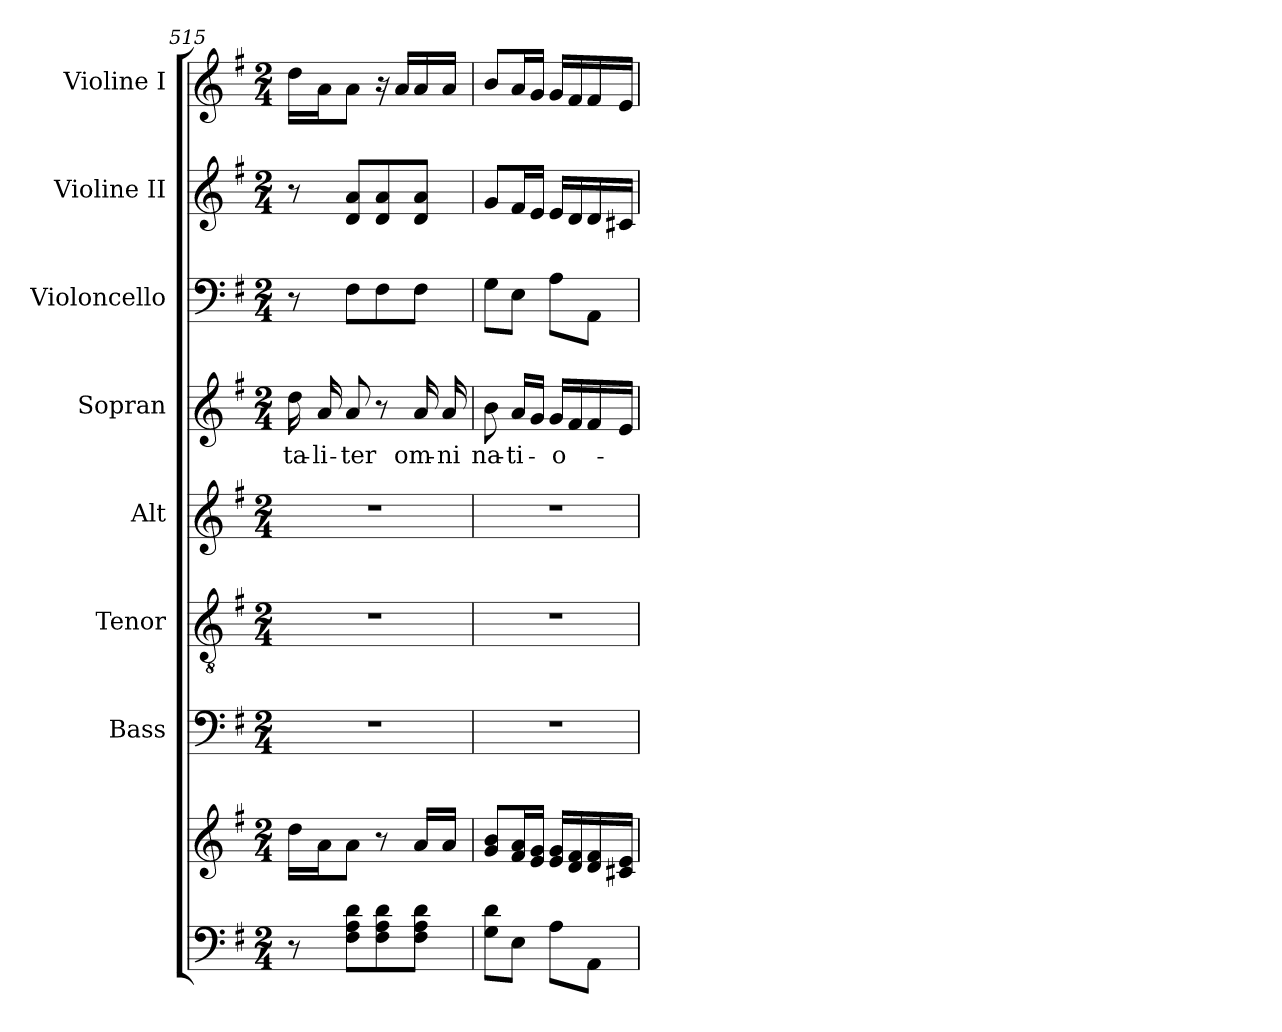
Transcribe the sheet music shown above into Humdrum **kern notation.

**kern	**kern	**kern	**kern	**kern	**kern	**text	**kern	**kern	**kern
*part8	*part8	*part7	*part6	*part5	*part4	*part4	*part3	*part2	*part1
*staff9	*staff8	*staff7	*staff6	*staff5	*staff4	*staff4	*staff3	*staff2	*staff1
*	*	*I"Bass	*I"Tenor	*I"Alt	*I"Sopran	*	*I"Violoncello	*I"Violine II	*I"Violine I
*	*	*I'B.	*I'T.	*I'A.	*I'S.	*	*I'Vc.	*I'Vl. II	*I'Vl. I
*clefF4	*clefG2	*clefF4	*clefGv2	*clefG2	*clefG2	*	*clefF4	*clefG2	*clefG2
*	*	*	*	*	*	*	*ITrd7c12	*	*
*k[f#]	*k[f#]	*k[f#]	*k[f#]	*k[f#]	*k[f#]	*	*k[f#]	*k[f#]	*k[f#]
*G:	*G:	*G:	*G:	*G:	*G:	*	*G:	*G:	*G:
*M2/4	*M2/4	*M2/4	*M2/4	*M2/4	*M2/4	*	*M2/4	*M2/4	*M2/4
=515	=515	=515	=515	=515	=515	=515	=515	=515	=515
!	!	!	!	!	!	!LO:LY:b	!	!	!
8r	16dd\LL	2r	2r	2r	16dd\	ta-	8r	8r	16dd\LL
!	!	!	!	!	!	!LO:LY:b	!	!	!
.	16a\J	.	.	.	16a/	-li-	.	.	16a\J
!	!	!	!	!	!	!LO:LY:b	!	!	!
8F#\ 8A\ 8d\L	8a\J	.	.	.	8a/	-ter	8FF#\L	8d/ 8a/L	8a\J
8F#\ 8A\ 8d\	8r	.	.	.	8r	.	8FF#\	8d/ 8a/	16r
.	.	.	.	.	.	.	.	.	16a/LL
!	!	!	!	!	!	!LO:LY:b	!	!	!
8F#\ 8A\ 8d\J	16a/LL	.	.	.	16a/	om-	8FF#\J	8d/ 8a/J	16a/
!	!	!	!	!	!	!LO:LY:b	!	!	!
.	16a/JJ	.	.	.	16a/	-ni	.	.	16a/JJ
=516	=516	=516	=516	=516	=516	=516	=516	=516	=516
!	!	!	!	!	!	!LO:LY:b	!	!	!
8G\ 8d\L	8g/ 8b/L	2r	2r	2r	8b\	na-	8GG\L	8g/L	8b/L
!	!	!	!	!	!	!LO:LY:b	!	!	!
8E\J	16f#/ 16a/L	.	.	.	16a/LL	-ti-	8EE\J	16f#/L	16a/L
.	16e/ 16g/JJ	.	.	.	16g/JJ	.	.	16e/JJ	16g/JJ
!	!	!	!	!	!	!LO:LY:b	!	!	!
8A\L	16e/ 16g/LL	.	.	.	16g/LL	-o-	8AA\L	16e/LL	16g/LL
.	16d/ 16f#/	.	.	.	16f#/	.	.	16d/	16f#/
8AA\J	16d/ 16f#/	.	.	.	16f#/	.	8AAA\J	16d/	16f#/
.	16c#X/ 16e/JJ	.	.	.	16e/JJ	.	.	16c#X/JJ	16e/JJ
=	=	=	=	=	=	=	=	=	=
*-	*-	*-	*-	*-	*-	*-	*-	*-	*-
